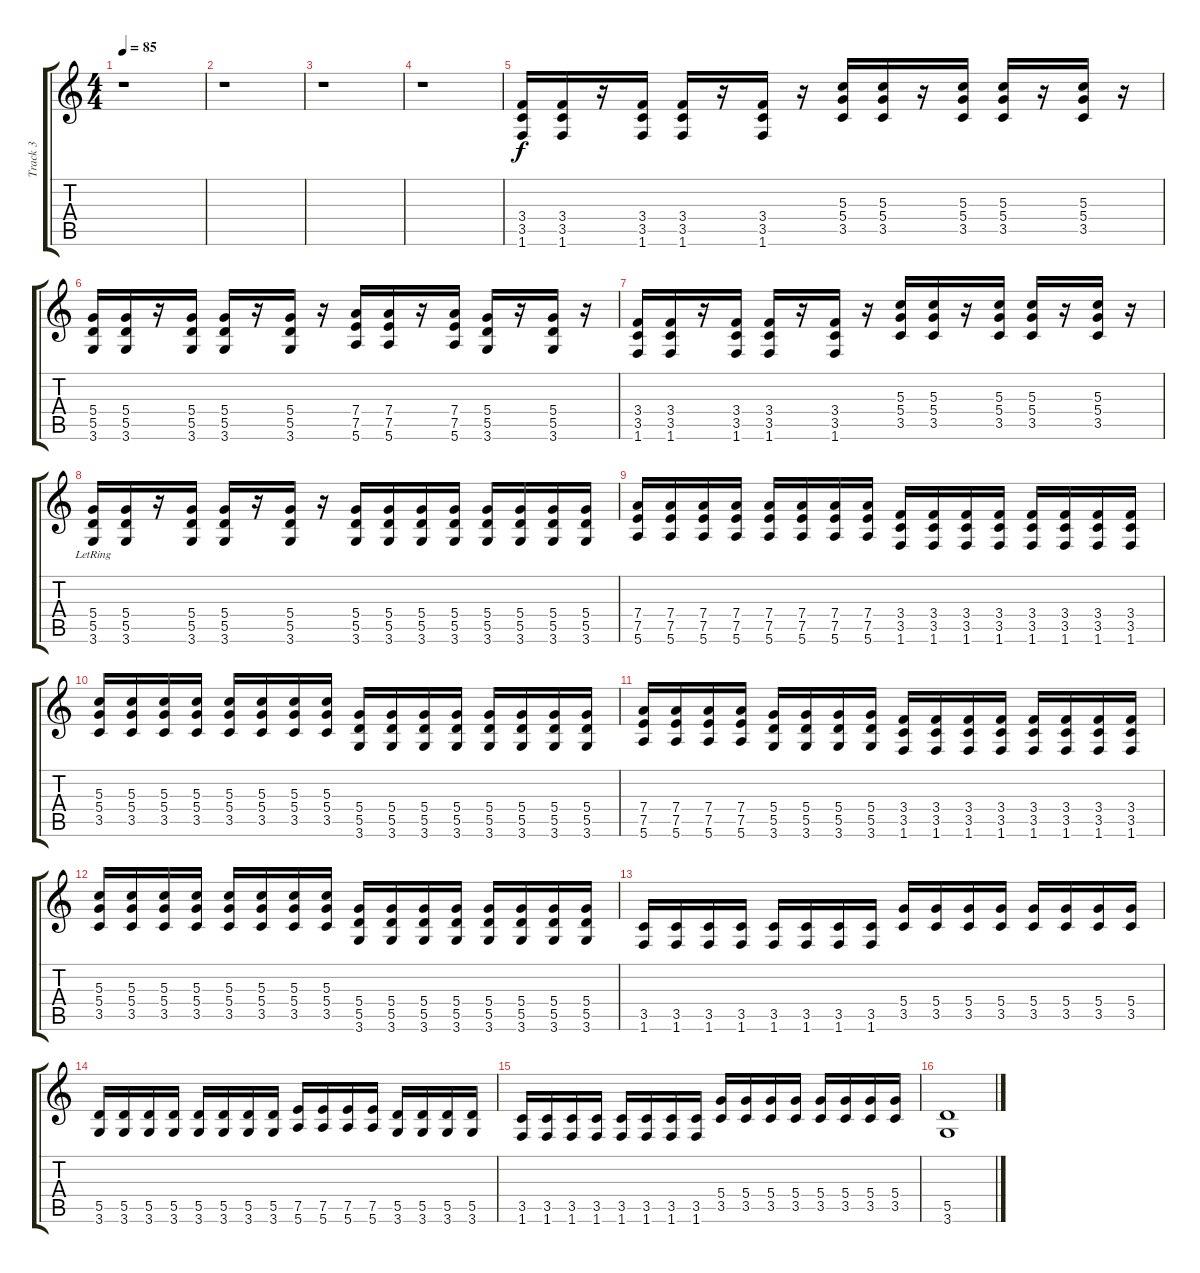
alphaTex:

\track ("Track 3" "Track 3") {instrument overdrivenguitar}
\staff {score tabs}
\tuning (E4 B3 G3 D3 A2 E2) {hide}
\ts (4 4)
\tempo 85
\clef g2
\ks c
r.1{dy f} |
r.1 |
r.1 |
r.1 |
(3.4 3.5 1.6).16 (3.4 3.5 1.6).16 r.16 (3.4 3.5 1.6).16 (3.4 3.5 1.6).16 r.16 (3.4 3.5 1.6).16 r.16 (5.3 5.4 3.5).16 (5.3 5.4 3.5).16 r.16 (5.3 5.4 3.5).16 (5.3 5.4 3.5).16 r.16 (5.3 5.4 3.5).16 r.16 |
(5.4 5.5 3.6).16 (5.4 5.5 3.6).16 r.16 (5.4 5.5 3.6).16 (5.4 5.5 3.6).16 r.16 (5.4 5.5 3.6).16 r.16 (7.4 7.5 5.6).16 (7.4 7.5 5.6).16 r.16 (7.4 7.5 5.6).16 (5.4 5.5 3.6).16 r.16 (5.4 5.5 3.6).16 r.16 |
(3.4 3.5 1.6).16 (3.4 3.5 1.6).16 r.16 (3.4 3.5 1.6).16 (3.4 3.5 1.6).16 r.16 (3.4 3.5 1.6).16 r.16 (5.3 5.4 3.5).16 (5.3 5.4 3.5).16 r.16 (5.3 5.4 3.5).16 (5.3 5.4 3.5).16 r.16 (5.3 5.4 3.5).16 r.16 |
(5.4{lr} 5.5{lr} 3.6{lr}).16 (5.4 5.5 3.6).16 r.16 (5.4 5.5 3.6).16 (5.4 5.5 3.6).16 r.16 (5.4 5.5 3.6).16 r.16 (5.4 5.5 3.6).16 (5.4 5.5 3.6).16 (5.4 5.5 3.6).16 (5.4 5.5 3.6).16 (5.4 5.5 3.6).16 (5.4 5.5 3.6).16 (5.4 5.5 3.6).16 (5.4 5.5 3.6).16 |
(7.4 7.5 5.6).16 (7.4 7.5 5.6).16 (7.4 7.5 5.6).16 (7.4 7.5 5.6).16 (7.4 7.5 5.6).16 (7.4 7.5 5.6).16 (7.4 7.5 5.6).16 (7.4 7.5 5.6).16 (3.4 3.5 1.6).16 (3.4 3.5 1.6).16 (3.4 3.5 1.6).16 (3.4 3.5 1.6).16 (3.4 3.5 1.6).16 (3.4 3.5 1.6).16 (3.4 3.5 1.6).16 (3.4 3.5 1.6).16 |
(5.3 5.4 3.5).16 (5.3 5.4 3.5).16 (5.3 5.4 3.5).16 (5.3 5.4 3.5).16 (5.3 5.4 3.5).16 (5.3 5.4 3.5).16 (5.3 5.4 3.5).16 (5.3 5.4 3.5).16 (5.4 5.5 3.6).16 (5.4 5.5 3.6).16 (5.4 5.5 3.6).16 (5.4 5.5 3.6).16 (5.4 5.5 3.6).16 (5.4 5.5 3.6).16 (5.4 5.5 3.6).16 (5.4 5.5 3.6).16 |
(7.4 7.5 5.6).16 (7.4 7.5 5.6).16 (7.4 7.5 5.6).16 (7.4 7.5 5.6).16 (5.4 5.5 3.6).16 (5.4 5.5 3.6).16 (5.4 5.5 3.6).16 (5.4 5.5 3.6).16 (3.4 3.5 1.6).16 (3.4 3.5 1.6).16 (3.4 3.5 1.6).16 (3.4 3.5 1.6).16 (3.4 3.5 1.6).16 (3.4 3.5 1.6).16 (3.4 3.5 1.6).16 (3.4 3.5 1.6).16 |
(5.3 5.4 3.5).16 (5.3 5.4 3.5).16 (5.3 5.4 3.5).16 (5.3 5.4 3.5).16 (5.3 5.4 3.5).16 (5.3 5.4 3.5).16 (5.3 5.4 3.5).16 (5.3 5.4 3.5).16 (5.4 5.5 3.6).16 (5.4 5.5 3.6).16 (5.4 5.5 3.6).16 (5.4 5.5 3.6).16 (5.4 5.5 3.6).16 (5.4 5.5 3.6).16 (5.4 5.5 3.6).16 (5.4 5.5 3.6).16 |
(3.5 1.6).16 (3.5 1.6).16 (3.5 1.6).16 (3.5 1.6).16 (3.5 1.6).16 (3.5 1.6).16 (3.5 1.6).16 (3.5 1.6).16 (5.4 3.5).16 (5.4 3.5).16 (5.4 3.5).16 (5.4 3.5).16 (5.4 3.5).16 (5.4 3.5).16 (5.4 3.5).16 (5.4 3.5).16 |
(5.5 3.6).16 (5.5 3.6).16 (5.5 3.6).16 (5.5 3.6).16 (5.5 3.6).16 (5.5 3.6).16 (5.5 3.6).16 (5.5 3.6).16 (7.5 5.6).16 (7.5 5.6).16 (7.5 5.6).16 (7.5 5.6).16 (5.5 3.6).16 (5.5 3.6).16 (5.5 3.6).16 (5.5 3.6).16 |
(3.5 1.6).16 (3.5 1.6).16 (3.5 1.6).16 (3.5 1.6).16 (3.5 1.6).16 (3.5 1.6).16 (3.5 1.6).16 (3.5 1.6).16 (5.4 3.5).16 (5.4 3.5).16 (5.4 3.5).16 (5.4 3.5).16 (5.4 3.5).16 (5.4 3.5).16 (5.4 3.5).16 (5.4 3.5).16 |
(5.5 3.6).1
